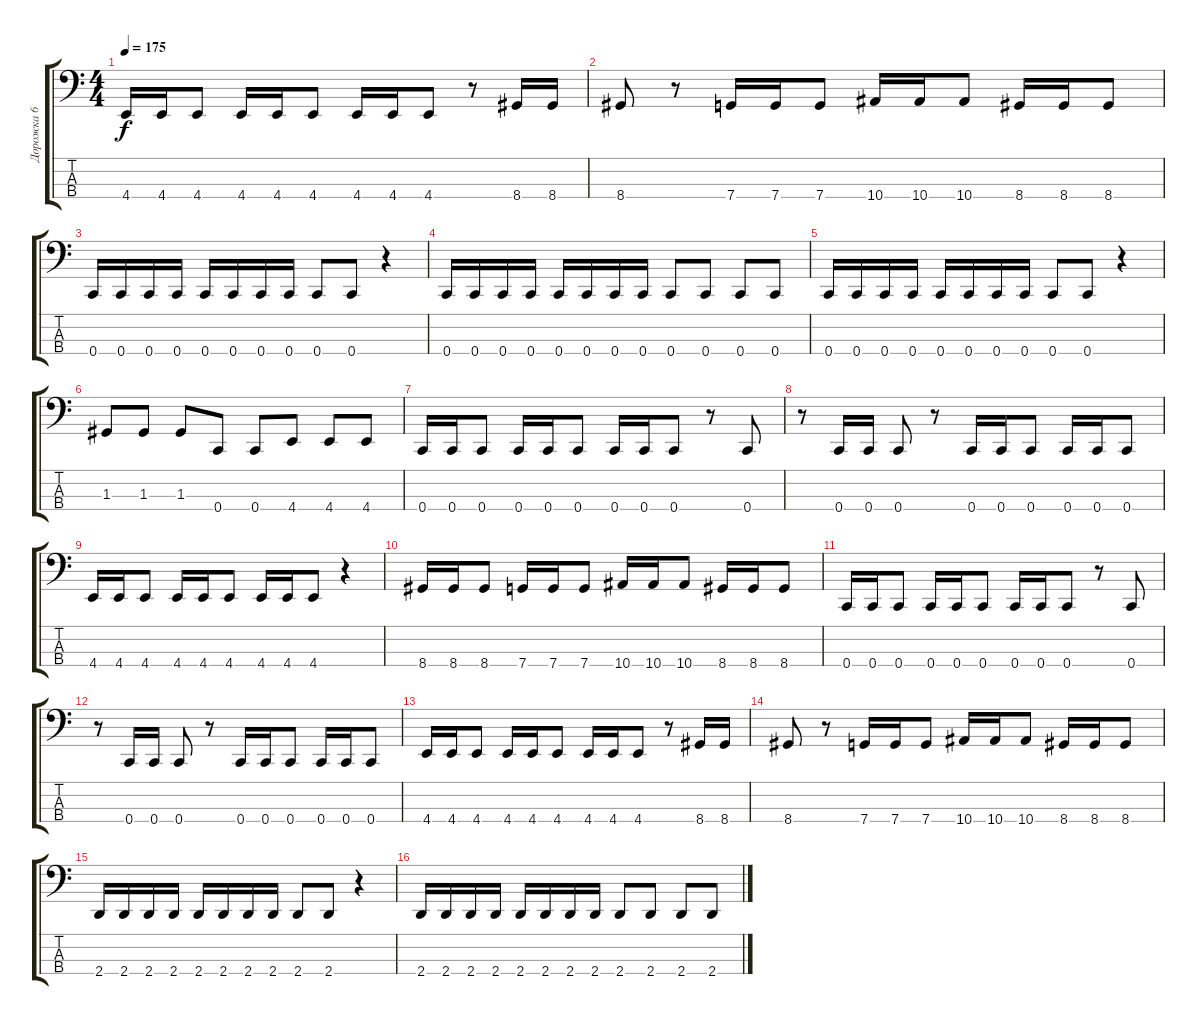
\track ("Дорожка 6" "Дорожка 6") {instrument electricbassfinger}
\staff {score tabs}
\tuning (F2 C2 G1 C1) {hide}
\ts (4 4)
\tempo 175
\clef f4
\ks c
4.4.16{dy f} 4.4.16 4.4.8 4.4.16 4.4.16 4.4.8 4.4.16 4.4.16 4.4.8 r.8 8.4.16 8.4.16 |
8.4.8 r.8 7.4.16 7.4.16 7.4.8 10.4.16 10.4.16 10.4.8 8.4.16 8.4.16 8.4.8 |
0.4.16 0.4.16 0.4.16 0.4.16 0.4.16 0.4.16 0.4.16 0.4.16 0.4.8 0.4.8 r.4 |
0.4.16 0.4.16 0.4.16 0.4.16 0.4.16 0.4.16 0.4.16 0.4.16 0.4.8 0.4.8 0.4.8 0.4.8 |
0.4.16 0.4.16 0.4.16 0.4.16 0.4.16 0.4.16 0.4.16 0.4.16 0.4.8 0.4.8 r.4 |
1.3.8 1.3.8 1.3.8 0.4.8 0.4.8 4.4.8 4.4.8 4.4.8 |
0.4.16 0.4.16 0.4.8 0.4.16 0.4.16 0.4.8 0.4.16 0.4.16 0.4.8 r.8 0.4.8 |
r.8 0.4.16 0.4.16 0.4.8 r.8 0.4.16 0.4.16 0.4.8 0.4.16 0.4.16 0.4.8 |
4.4.16 4.4.16 4.4.8 4.4.16 4.4.16 4.4.8 4.4.16 4.4.16 4.4.8 r.4 |
8.4.16 8.4.16 8.4.8 7.4.16 7.4.16 7.4.8 10.4.16 10.4.16 10.4.8 8.4.16 8.4.16 8.4.8 |
0.4.16 0.4.16 0.4.8 0.4.16 0.4.16 0.4.8 0.4.16 0.4.16 0.4.8 r.8 0.4.8 |
r.8 0.4.16 0.4.16 0.4.8 r.8 0.4.16 0.4.16 0.4.8 0.4.16 0.4.16 0.4.8 |
4.4.16 4.4.16 4.4.8 4.4.16 4.4.16 4.4.8 4.4.16 4.4.16 4.4.8 r.8 8.4.16 8.4.16 |
8.4.8 r.8 7.4.16 7.4.16 7.4.8 10.4.16 10.4.16 10.4.8 8.4.16 8.4.16 8.4.8 |
2.4.16 2.4.16 2.4.16 2.4.16 2.4.16 2.4.16 2.4.16 2.4.16 2.4.8 2.4.8 r.4 |
2.4.16 2.4.16 2.4.16 2.4.16 2.4.16 2.4.16 2.4.16 2.4.16 2.4.8 2.4.8 2.4.8 2.4.8
